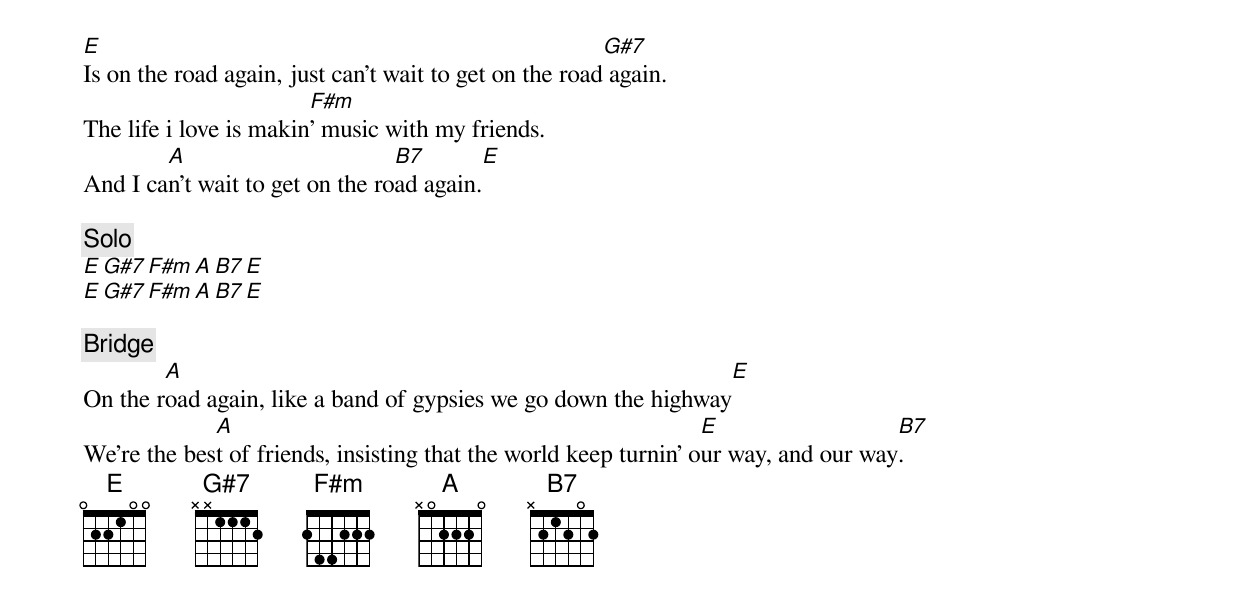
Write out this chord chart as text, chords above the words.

E                                                       G#7
Is on the road again, just can't wait to get on the road again.
                        F#m
The life i love is makin' music with my friends.
        A                        B7             E
And I can't wait to get on the road again.

[Solo]
E G#7 F#m A B7 E
E G#7 F#m A B7 E

[Bridge]
        A                                                       E
On the road again, like a band of gypsies we go down the highway
             A                                                    E                  B7
We're the best of friends, insisting that the world keep turnin' our way, and our way.
